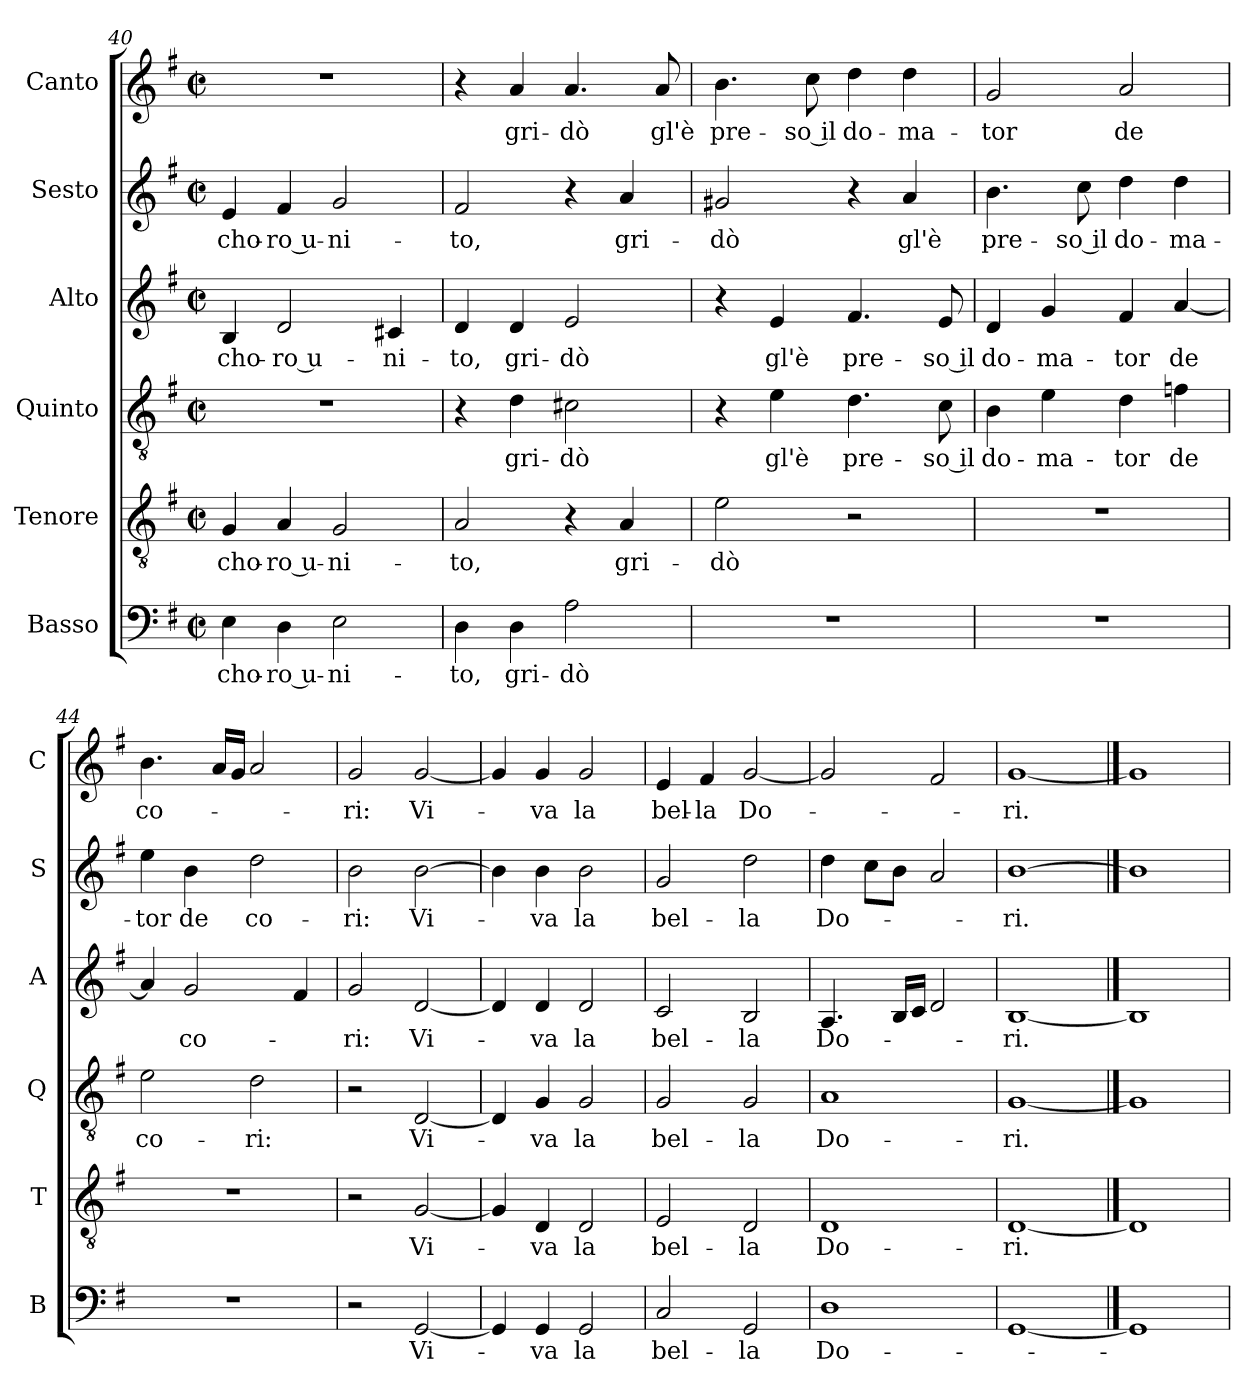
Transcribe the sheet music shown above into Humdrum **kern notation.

**kern	**text	**kern	**text	**kern	**text	**kern	**text	**kern	**text	**kern	**text
*part6	*part6	*part5	*part5	*part4	*part4	*part3	*part3	*part2	*part2	*part1	*part1
*staff6	*staff6	*staff5	*staff5	*staff4	*staff4	*staff3	*staff3	*staff2	*staff2	*staff1	*staff1
*I"Basso	*	*I"Tenore	*	*I"Quinto	*	*I"Alto	*	*I"Sesto	*	*I"Canto	*
*I'B	*	*I'T	*	*I'Q	*	*I'A	*	*I'S	*	*I'C	*
*clefF4	*	*clefGv2	*	*clefGv2	*	*clefG2	*	*clefG2	*	*clefG2	*
*k[f#]	*	*k[f#]	*	*k[f#]	*	*k[f#]	*	*k[f#]	*	*k[f#]	*
*G:	*	*G:	*	*G:	*	*G:	*	*G:	*	*G:	*
*M2/2	*	*M2/2	*	*M2/2	*	*M2/2	*	*M2/2	*	*M2/2	*
*met(c|)	*	*met(c|)	*	*met(c|)	*	*met(c|)	*	*met(c|)	*	*met(c|)	*
=40	=40	=40	=40	=40	=40	=40	=40	=40	=40	=40	=40
!	!LO:LY:b	!	!LO:LY:b	!	!	!	!LO:LY:b	!	!LO:LY:b	!	!
4E\	cho-	4G/	cho-	1r	.	4B/	cho-	4e/	cho-	1r	.
!	!LO:LY:b	!	!LO:LY:b	!	!	!	!LO:LY:b	!	!LO:LY:b	!	!
4D\	-ro u-	4A/	-ro u-	.	.	2d/	-ro u-	4f#/	-ro u-	.	.
!	!LO:LY:b	!	!LO:LY:b	!	!	!	!	!	!LO:LY:b	!	!
2E\	-ni-	2G/	-ni-	.	.	.	.	2g/	-ni-	.	.
!	!	!	!	!	!	!	!LO:LY:b	!	!	!	!
.	.	.	.	.	.	4c#X/	-ni-	.	.	.	.
=41	=41	=41	=41	=41	=41	=41	=41	=41	=41	=41	=41
!	!LO:LY:b	!	!LO:LY:b	!	!	!	!LO:LY:b	!	!LO:LY:b	!	!
4D\	-to,	2A/	-to,	4r	.	4d/	-to,	2f#/	-to,	4r	.
!	!LO:LY:b	!	!	!	!LO:LY:b	!	!LO:LY:b	!	!	!	!LO:LY:b
4D\	gri-	.	.	4d\	gri-	4d/	gri-	.	.	4a/	gri-
!	!LO:LY:b	!	!	!	!LO:LY:b	!	!LO:LY:b	!	!	!	!LO:LY:b
2A\	-dò	4r	.	2c#X\	-dò	2e/	-dò	4r	.	4.a/	-dò
!	!	!	!LO:LY:b	!	!	!	!	!	!LO:LY:b	!	!
.	.	4A/	gri-	.	.	.	.	4a/	gri-	.	.
!	!	!	!	!	!	!	!	!	!	!	!LO:LY:b
.	.	.	.	.	.	.	.	.	.	8a/	gl'è
=42	=42	=42	=42	=42	=42	=42	=42	=42	=42	=42	=42
!	!	!	!LO:LY:b	!	!	!	!	!	!LO:LY:b	!	!LO:LY:b
1r	.	2e\	-dò	4r	.	4r	.	2g#X/	-dò	4.b\	pre-
!	!	!	!	!	!LO:LY:b	!	!LO:LY:b	!	!	!	!
.	.	.	.	4e\	gl'è	4e/	gl'è	.	.	.	.
!	!	!	!	!	!	!	!	!	!	!	!LO:LY:b
.	.	.	.	.	.	.	.	.	.	8cc\	-so il
!	!	!	!	!	!LO:LY:b	!	!LO:LY:b	!	!	!	!LO:LY:b
.	.	2r	.	4.d\	pre-	4.f#/	pre-	4r	.	4dd\	do-
!	!	!	!	!	!	!	!	!	!LO:LY:b	!	!LO:LY:b
.	.	.	.	.	.	.	.	4a/	gl'è	4dd\	-ma-
!	!	!	!	!	!LO:LY:b	!	!LO:LY:b	!	!	!	!
.	.	.	.	8c\	-so il	8e/	-so il	.	.	.	.
=43	=43	=43	=43	=43	=43	=43	=43	=43	=43	=43	=43
!	!	!	!	!	!LO:LY:b	!	!LO:LY:b	!	!LO:LY:b	!	!LO:LY:b
1r	.	1r	.	4B\	do-	4d/	do-	4.b\	pre-	2g/	-tor
!	!	!	!	!	!LO:LY:b	!	!LO:LY:b	!	!	!	!
.	.	.	.	4e\	-ma-	4g/	-ma-	.	.	.	.
!	!	!	!	!	!	!	!	!	!LO:LY:b	!	!
.	.	.	.	.	.	.	.	8cc\	-so il	.	.
!	!	!	!	!	!LO:LY:b	!	!LO:LY:b	!	!LO:LY:b	!	!LO:LY:b
.	.	.	.	4d\	-tor	4f#/	-tor	4dd\	do-	2a/	de
!	!	!	!	!	!LO:LY:b	!	!LO:LY:b	!	!LO:LY:b	!	!
.	.	.	.	4fn\	de	[4a/	de	4dd\	-ma-	.	.
!!LO:PB:g=z
=44	=44	=44	=44	=44	=44	=44	=44	=44	=44	=44	=44
!	!	!	!	!	!LO:LY:b	!	!	!	!LO:LY:b	!	!LO:LY:b
1r	.	1r	.	2e\	co-	4a/]	.	4ee\	-tor	4.b\	co-
!	!	!	!	!	!	!	!LO:LY:b	!	!LO:LY:b	!	!
.	.	.	.	.	.	2g/	co-	4b\	de	.	.
.	.	.	.	.	.	.	.	.	.	16a/LL	.
.	.	.	.	.	.	.	.	.	.	16g/JJ	.
!	!	!	!	!	!LO:LY:b	!	!	!	!LO:LY:b	!	!
.	.	.	.	2d\	-ri:	.	.	2dd\	co-	2a/	.
.	.	.	.	.	.	4f#/	.	.	.	.	.
=45	=45	=45	=45	=45	=45	=45	=45	=45	=45	=45	=45
!	!	!	!	!	!	!	!LO:LY:b	!	!LO:LY:b	!	!LO:LY:b
2r	.	2r	.	2r	.	2g/	-ri:	2b\	-ri:	2g/	-ri:
!	!LO:LY:b	!	!LO:LY:b	!	!LO:LY:b	!	!LO:LY:b	!	!LO:LY:b	!	!LO:LY:b
[2GG/	Vi-	[2G/	Vi-	[2D/	Vi-	[2d/	Vi-	[2b\	Vi-	[2g/	Vi-
=46	=46	=46	=46	=46	=46	=46	=46	=46	=46	=46	=46
4GG/]	.	4G/]	.	4D/]	.	4d/]	.	4b\]	.	4g/]	.
!	!LO:LY:b	!	!LO:LY:b	!	!LO:LY:b	!	!LO:LY:b	!	!LO:LY:b	!	!LO:LY:b
4GG/	-va	4D/	-va	4G/	-va	4d/	-va	4b\	-va	4g/	-va
!	!LO:LY:b	!	!LO:LY:b	!	!LO:LY:b	!	!LO:LY:b	!	!LO:LY:b	!	!LO:LY:b
2GG/	la	2D/	la	2G/	la	2d/	la	2b\	la	2g/	la
=47	=47	=47	=47	=47	=47	=47	=47	=47	=47	=47	=47
!	!LO:LY:b	!	!LO:LY:b	!	!LO:LY:b	!	!LO:LY:b	!	!LO:LY:b	!	!LO:LY:b
2C/	bel-	2E/	bel-	2G/	bel-	2c/	bel-	2g/	bel-	4e/	bel-
!	!	!	!	!	!	!	!	!	!	!	!LO:LY:b
.	.	.	.	.	.	.	.	.	.	4f#/	-la
!	!LO:LY:b	!	!LO:LY:b	!	!LO:LY:b	!	!LO:LY:b	!	!LO:LY:b	!	!LO:LY:b
2GG/	-la	2D/	-la	2G/	-la	2B/	-la	2dd\	-la	[2g/	Do-
=48	=48	=48	=48	=48	=48	=48	=48	=48	=48	=48	=48
!	!LO:LY:b	!	!LO:LY:b	!	!LO:LY:b	!	!LO:LY:b	!	!LO:LY:b	!	!
1D	Do-	1D	Do-	1A	Do-	4.A/	Do-	4dd\	Do-	2g/]	.
.	.	.	.	.	.	.	.	8cc\L	.	.	.
.	.	.	.	.	.	16B/LL	.	8b\J	.	.	.
.	.	.	.	.	.	16c/JJ	.	.	.	.	.
.	.	.	.	.	.	2d/	.	2a/	.	2f#/	.
=49	=49	=49	=49	=49	=49	=49	=49	=49	=49	=49	=49
!	!	!	!LO:LY:b	!	!LO:LY:b	!	!LO:LY:b	!	!LO:LY:b	!	!LO:LY:b
[1GG	.	[1D	-ri.	[1G	-ri.	[1B	-ri.	[1b	-ri.	[1g	-ri.
==50	==50	==50	==50	==50	==50	==50	==50	==50	==50	==50	==50
1GG]	.	1D]	.	1G]	.	1B]	.	1b]	.	1g]	.
=	=	=	=	=	=	=	=	=	=	=	=
*-	*-	*-	*-	*-	*-	*-	*-	*-	*-	*-	*-
